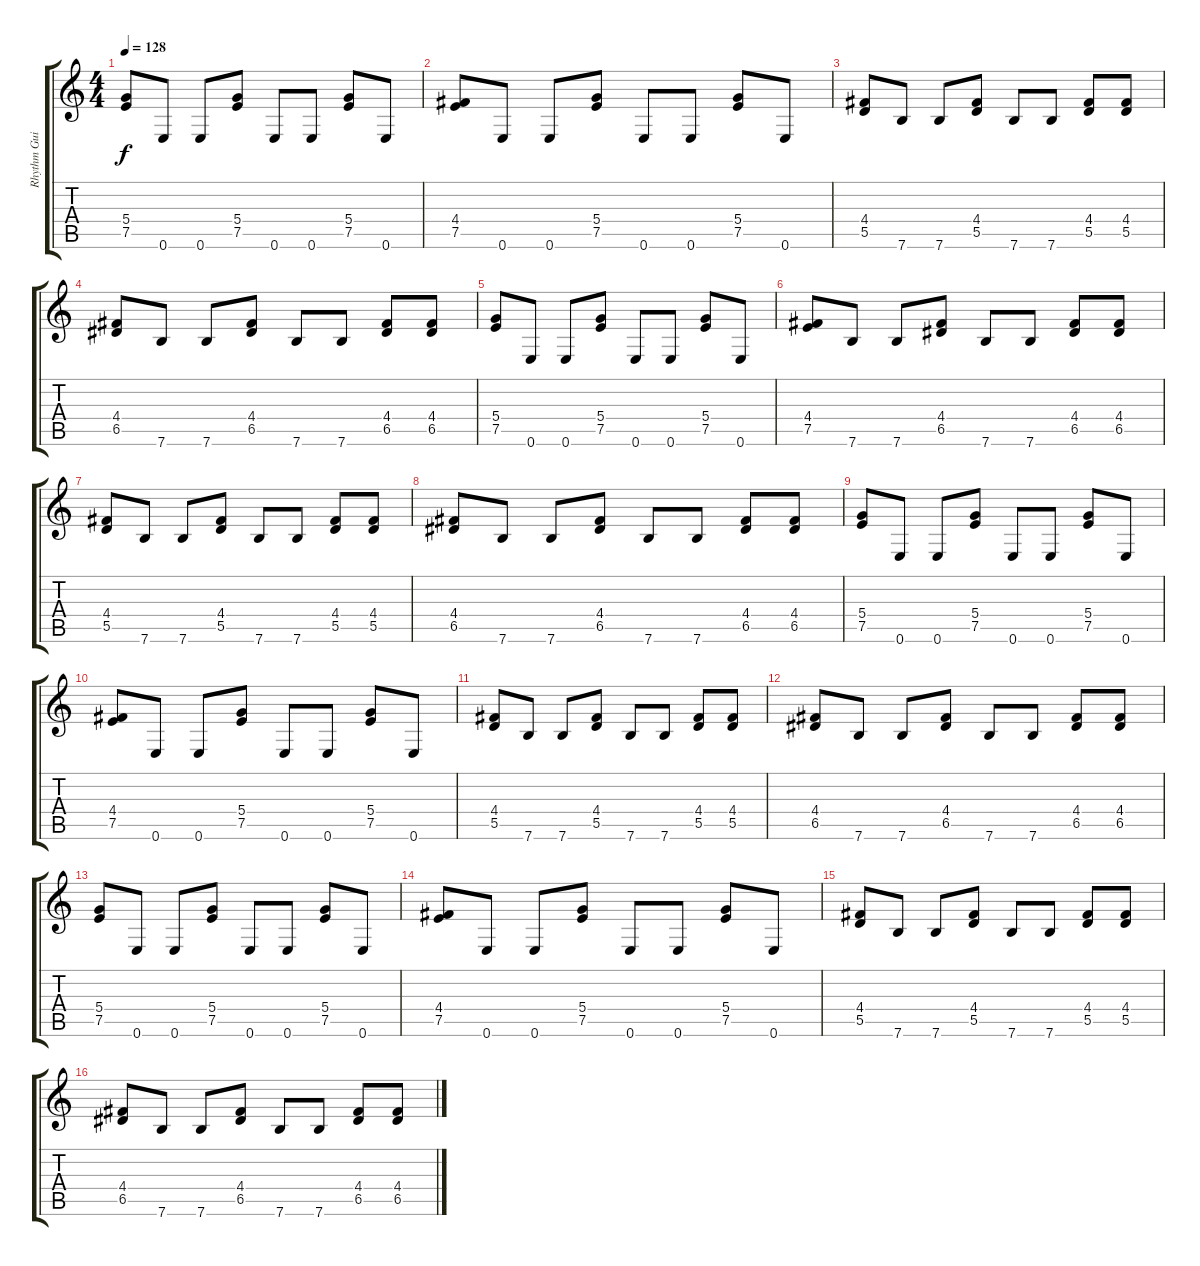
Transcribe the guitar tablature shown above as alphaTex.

\track ("Rhythm Guitar 3" "Rhythm Gui") {instrument distortionguitar}
\staff {score tabs}
\tuning (E4 B3 G3 D3 A2 E2) {hide}
\ts (4 4)
\tempo 128
\clef g2
\ks c
(5.4 7.5).8{dy f} 0.6.8 0.6.8 (5.4 7.5).8 0.6.8 0.6.8 (5.4 7.5).8 0.6.8 |
(4.4 7.5).8 0.6.8 0.6.8 (5.4 7.5).8 0.6.8 0.6.8 (5.4 7.5).8 0.6.8 |
(4.4 5.5).8 7.6.8 7.6.8 (4.4 5.5).8 7.6.8 7.6.8 (4.4 5.5).8 (4.4 5.5).8 |
(4.4 6.5).8 7.6.8 7.6.8 (4.4 6.5).8 7.6.8 7.6.8 (4.4 6.5).8 (4.4 6.5).8 |
(5.4 7.5).8 0.6.8 0.6.8 (5.4 7.5).8 0.6.8 0.6.8 (5.4 7.5).8 0.6.8 |
(4.4 7.5).8 7.6.8 7.6.8 (4.4 6.5).8 7.6.8 7.6.8 (4.4 6.5).8 (4.4 6.5).8 |
(4.4 5.5).8 7.6.8 7.6.8 (4.4 5.5).8 7.6.8 7.6.8 (4.4 5.5).8 (4.4 5.5).8 |
(4.4 6.5).8 7.6.8 7.6.8 (4.4 6.5).8 7.6.8 7.6.8 (4.4 6.5).8 (4.4 6.5).8 |
(5.4 7.5).8 0.6.8 0.6.8 (5.4 7.5).8 0.6.8 0.6.8 (5.4 7.5).8 0.6.8 |
(4.4 7.5).8 0.6.8 0.6.8 (5.4 7.5).8 0.6.8 0.6.8 (5.4 7.5).8 0.6.8 |
(4.4 5.5).8 7.6.8 7.6.8 (4.4 5.5).8 7.6.8 7.6.8 (4.4 5.5).8 (4.4 5.5).8 |
(4.4 6.5).8 7.6.8 7.6.8 (4.4 6.5).8 7.6.8 7.6.8 (4.4 6.5).8 (4.4 6.5).8 |
(5.4 7.5).8 0.6.8 0.6.8 (5.4 7.5).8 0.6.8 0.6.8 (5.4 7.5).8 0.6.8 |
(4.4 7.5).8 0.6.8 0.6.8 (5.4 7.5).8 0.6.8 0.6.8 (5.4 7.5).8 0.6.8 |
(4.4 5.5).8 7.6.8 7.6.8 (4.4 5.5).8 7.6.8 7.6.8 (4.4 5.5).8 (4.4 5.5).8 |
(4.4 6.5).8 7.6.8 7.6.8 (4.4 6.5).8 7.6.8 7.6.8 (4.4 6.5).8 (4.4 6.5).8
